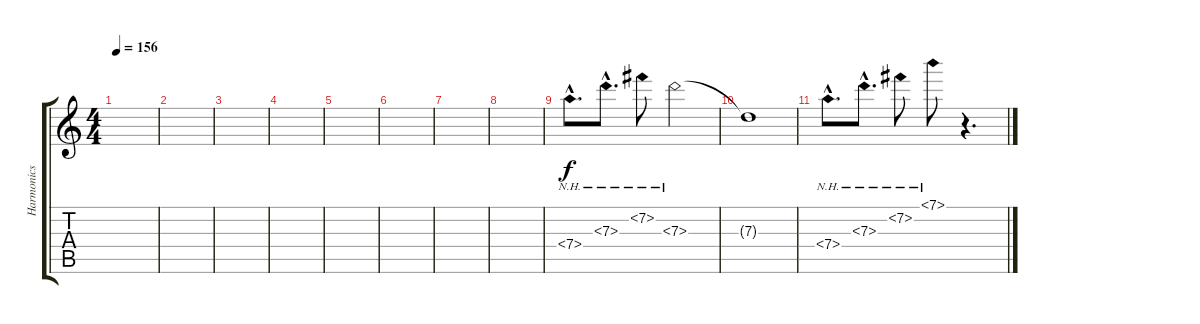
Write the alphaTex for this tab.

\track ("Harmonics (Jero)" "Harmonics ") {instrument distortionguitar}
\staff {score tabs}
\tuning (E4 B3 G3 D3 A2 E2) {hide}
\ts (4 4)
\tempo 156
\clef g2
\ks c
|
|
|
|
|
|
|
|
7.4{nh hac}.8{d} 7.3{nh hac}.8{d} 7.2{nh}.8 7.3{nh}.2 |
7.3{t}.1 |
7.4{nh hac}.8{d} 7.3{nh hac}.8{d} 7.2{nh}.8 7.1{nh}.8 r.4{d}
